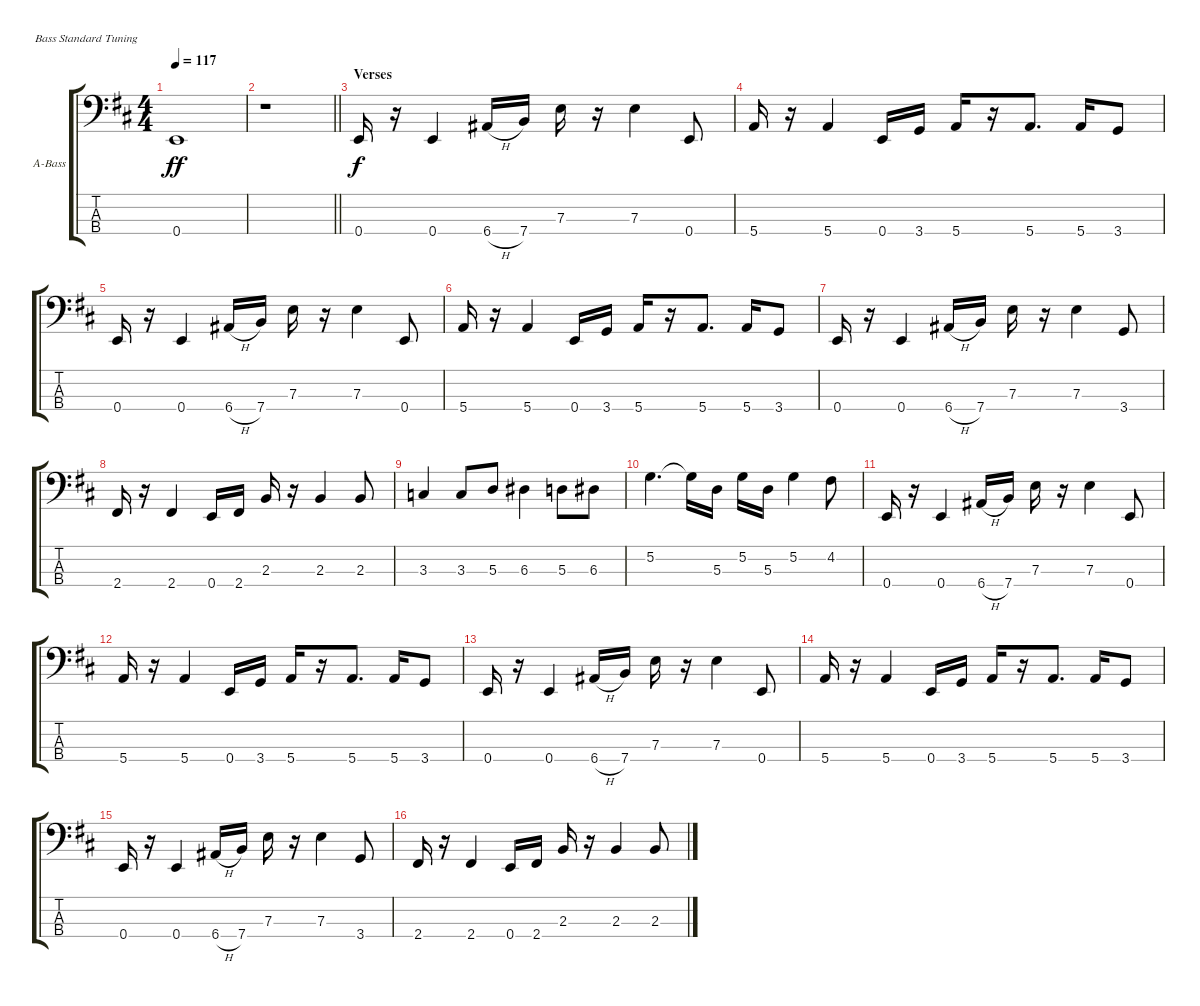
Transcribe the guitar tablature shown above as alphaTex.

\bracketExtendMode groupsimilarinstruments
\firstSystemTrackNameOrientation horizontal
\otherSystemsTrackNameOrientation horizontal
\track ("Bass" "A-Bass") {instrument acousticbass}
\staff {score tabs}
\tuning (G2 D2 A1 E1)
\ts (4 4)
\tempo 117
\clef f4
\ks d
0.4.1{dy ff} |
\barLineRight lightlight
r.1 |
\section ("" "Verses")
0.4.16{dy f} r.16 0.4.4 6.4{h}.16 7.4.16 7.3.16 r.16 7.3.4 0.4.8 |
5.4.16 r.16 5.4.4 0.4.16 3.4.16 5.4.16 r.16 5.4.8{d} 5.4.16 3.4.8 |
0.4.16 r.16 0.4.4 6.4{h}.16 7.4.16 7.3.16 r.16 7.3.4 0.4.8 |
5.4.16 r.16 5.4.4 0.4.16 3.4.16 5.4.16 r.16 5.4.8{d} 5.4.16 3.4.8 |
0.4.16 r.16 0.4.4 6.4{h}.16 7.4.16 7.3.16 r.16 7.3.4 3.4.8 |
2.4.16 r.16 2.4.4 0.4.16 2.4.16 2.3.16 r.16 2.3.4 2.3.8 |
3.3.4 3.3.8 5.3.8 6.3.4 5.3.8 6.3.8 |
5.2.4{d} 5.2{t}.16 5.3.16 5.2.16 5.3.16 5.2.4 4.2.8 |
0.4.16 r.16 0.4.4 6.4{h}.16 7.4.16 7.3.16 r.16 7.3.4 0.4.8 |
5.4.16 r.16 5.4.4 0.4.16 3.4.16 5.4.16 r.16 5.4.8{d} 5.4.16 3.4.8 |
0.4.16 r.16 0.4.4 6.4{h}.16 7.4.16 7.3.16 r.16 7.3.4 0.4.8 |
5.4.16 r.16 5.4.4 0.4.16 3.4.16 5.4.16 r.16 5.4.8{d} 5.4.16 3.4.8 |
0.4.16 r.16 0.4.4 6.4{h}.16 7.4.16 7.3.16 r.16 7.3.4 3.4.8 |
2.4.16 r.16 2.4.4 0.4.16 2.4.16 2.3.16 r.16 2.3.4 2.3.8
